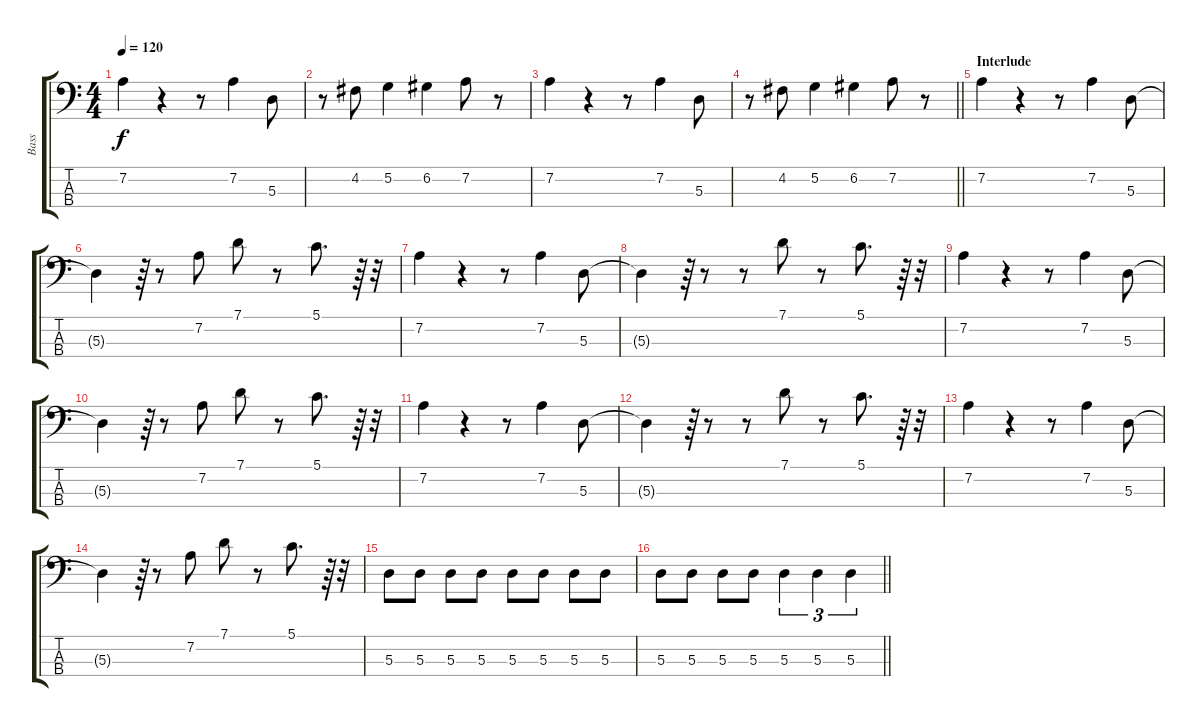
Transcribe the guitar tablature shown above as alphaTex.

\track ("Bass" "Bass") {instrument electricbassfinger}
\staff {score tabs}
\tuning (G2 D2 A1 E1) {hide}
\ts (4 4)
\tempo 120
\clef f4
\ks c
7.2.4{dy f} r.4 r.8 7.2.4 5.3.8 |
r.8 4.2.8 5.2.4 6.2.4 7.2.8 r.8 |
7.2.4 r.4 r.8 7.2.4 5.3.8 |
\barLineRight lightlight
r.8 4.2.8 5.2.4 6.2.4 7.2.8 r.8 |
\section ("" "Interlude")
7.2.4 r.4 r.8 7.2.4 5.3.8 |
5.3{t}.4 r.64 r.8 7.2.8 7.1.8 r.8 5.1.8{d} r.64 r.32 |
7.2.4 r.4 r.8 7.2.4 5.3.8 |
5.3{t}.4 r.64 r.8 r.8 7.1.8 r.8 5.1.8{d} r.64 r.32 |
7.2.4 r.4 r.8 7.2.4 5.3.8 |
5.3{t}.4 r.64 r.8 7.2.8 7.1.8 r.8 5.1.8{d} r.64 r.32 |
7.2.4 r.4 r.8 7.2.4 5.3.8 |
5.3{t}.4 r.64 r.8 r.8 7.1.8 r.8 5.1.8{d} r.64 r.32 |
7.2.4 r.4 r.8 7.2.4 5.3.8 |
5.3{t}.4 r.64 r.8 7.2.8 7.1.8 r.8 5.1.8{d} r.64 r.32 |
5.3.8 5.3.8 5.3.8 5.3.8 5.3.8 5.3.8 5.3.8 5.3.8 |
\barLineRight lightlight
5.3.8 5.3.8 5.3.8 5.3.8 5.3.4{tu (3 2)} 5.3.4{tu (3 2)} 5.3.4{tu (3 2)}
